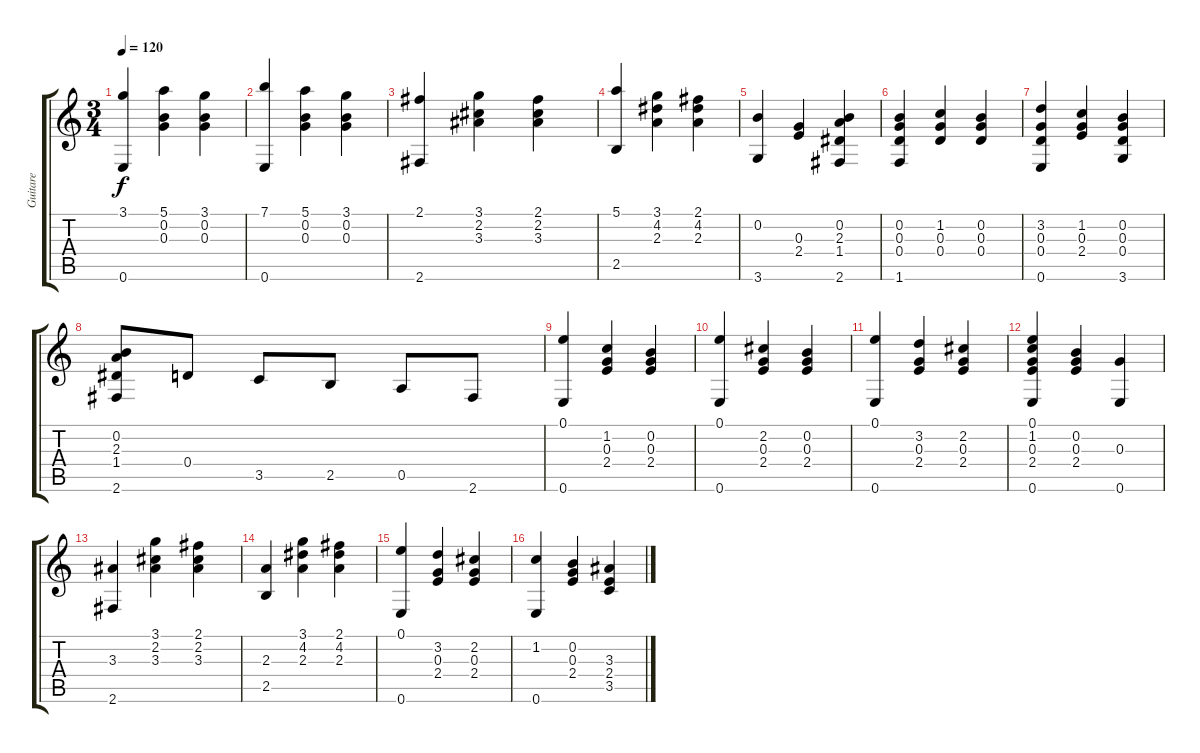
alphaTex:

\track ("Guitare" "Guitare") {instrument acousticguitarnylon}
\staff {score tabs}
\tuning (E4 B3 G3 D3 A2 E2) {hide}
\ts (3 4)
\tempo 120
\clef g2
\ks c
(3.1 0.6).4{dy f} (5.1 0.2 0.3).4 (3.1 0.2 0.3).4 |
(7.1 0.6).4 (5.1 0.2 0.3).4 (3.1 0.2 0.3).4 |
(2.1 2.6).4 (3.1 2.2 3.3).4 (2.1 2.2 3.3).4 |
(5.1 2.5).4 (3.1 4.2 2.3).4 (2.1 4.2 2.3).4 |
(0.2 3.6).4 (0.3 2.4).4 (0.2 2.3 1.4 2.6).4 |
(0.2 0.3 0.4 1.6).4 (1.2 0.3 0.4).4 (0.2 0.3 0.4).4 |
(3.2 0.3 0.4 0.6).4 (1.2 0.3 2.4).4 (0.2 0.3 0.4 3.6).4 |
(0.2 2.3 1.4 2.6).8 0.4.8 3.5.8 2.5.8 0.5.8 2.6.8 |
(0.1 0.6).4 (1.2 0.3 2.4).4 (0.2 0.3 2.4).4 |
(0.1 0.6).4 (2.2 0.3 2.4).4 (0.2 0.3 2.4).4 |
(0.1 0.6).4 (3.2 0.3 2.4).4 (2.2 0.3 2.4).4 |
(0.1 1.2 0.3 2.4 0.6).4 (0.2 0.3 2.4).4 (0.3 0.6).4 |
(3.3 2.6).4 (3.1 2.2 3.3).4 (2.1 2.2 3.3).4 |
(2.3 2.5).4 (3.1 4.2 2.3).4 (2.1 4.2 2.3).4 |
(0.1 0.6).4 (3.2 0.3 2.4).4 (2.2 0.3 2.4).4 |
(1.2 0.6).4 (0.2 0.3 2.4).4 (3.3 2.4 3.5).4
